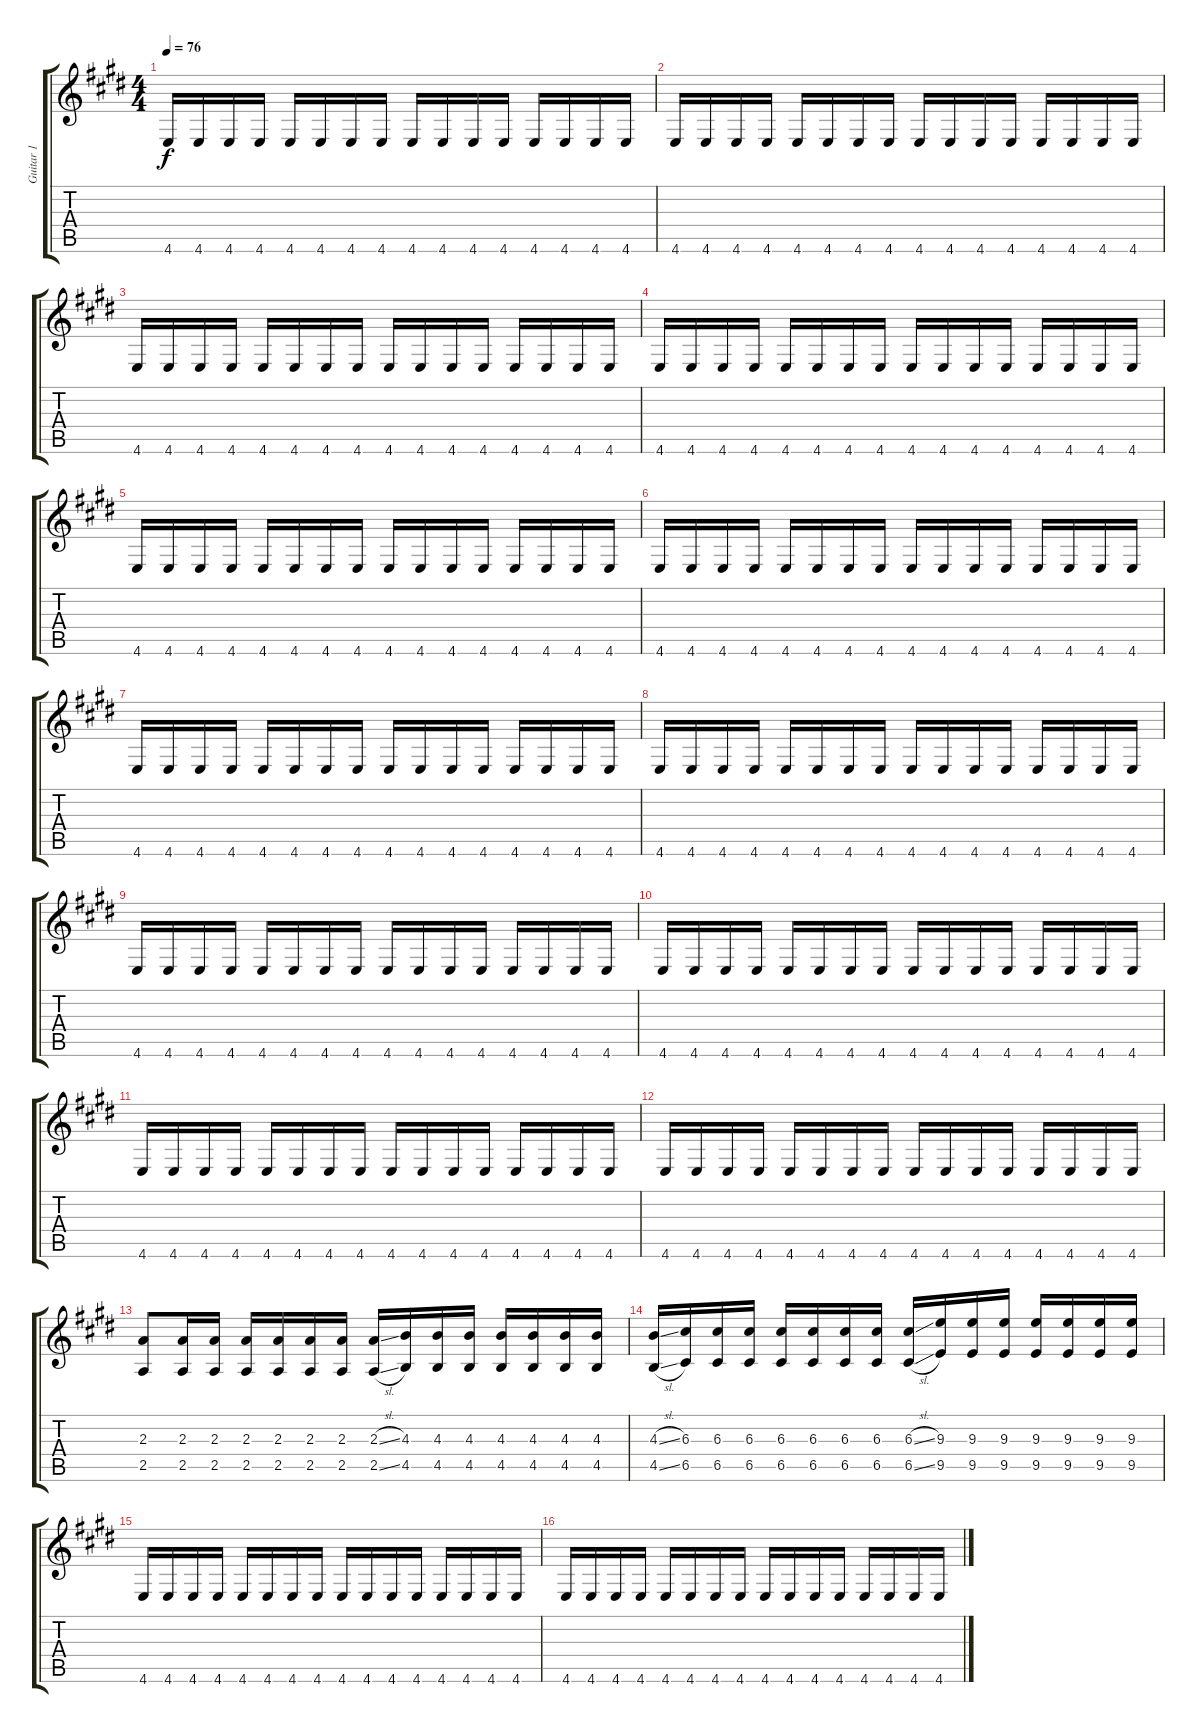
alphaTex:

\track ("Guitar 1" "Guitar 1") {instrument distortionguitar}
\staff {score tabs}
\tuning (E4 C4 G3 C3 G2 C2) {hide}
\ts (4 4)
\tempo 76
\clef g2
\ks e
4.6.16{dy f} 4.6.16 4.6.16 4.6.16 4.6.16 4.6.16 4.6.16 4.6.16 4.6.16 4.6.16 4.6.16 4.6.16 4.6.16 4.6.16 4.6.16 4.6.16 |
4.6.16 4.6.16 4.6.16 4.6.16 4.6.16 4.6.16 4.6.16 4.6.16 4.6.16 4.6.16 4.6.16 4.6.16 4.6.16 4.6.16 4.6.16 4.6.16 |
4.6.16 4.6.16 4.6.16 4.6.16 4.6.16 4.6.16 4.6.16 4.6.16 4.6.16 4.6.16 4.6.16 4.6.16 4.6.16 4.6.16 4.6.16 4.6.16 |
4.6.16 4.6.16 4.6.16 4.6.16 4.6.16 4.6.16 4.6.16 4.6.16 4.6.16 4.6.16 4.6.16 4.6.16 4.6.16 4.6.16 4.6.16 4.6.16 |
4.6.16 4.6.16 4.6.16 4.6.16 4.6.16 4.6.16 4.6.16 4.6.16 4.6.16 4.6.16 4.6.16 4.6.16 4.6.16 4.6.16 4.6.16 4.6.16 |
4.6.16 4.6.16 4.6.16 4.6.16 4.6.16 4.6.16 4.6.16 4.6.16 4.6.16 4.6.16 4.6.16 4.6.16 4.6.16 4.6.16 4.6.16 4.6.16 |
4.6.16 4.6.16 4.6.16 4.6.16 4.6.16 4.6.16 4.6.16 4.6.16 4.6.16 4.6.16 4.6.16 4.6.16 4.6.16 4.6.16 4.6.16 4.6.16 |
4.6.16 4.6.16 4.6.16 4.6.16 4.6.16 4.6.16 4.6.16 4.6.16 4.6.16 4.6.16 4.6.16 4.6.16 4.6.16 4.6.16 4.6.16 4.6.16 |
4.6.16 4.6.16 4.6.16 4.6.16 4.6.16 4.6.16 4.6.16 4.6.16 4.6.16 4.6.16 4.6.16 4.6.16 4.6.16 4.6.16 4.6.16 4.6.16 |
4.6.16 4.6.16 4.6.16 4.6.16 4.6.16 4.6.16 4.6.16 4.6.16 4.6.16 4.6.16 4.6.16 4.6.16 4.6.16 4.6.16 4.6.16 4.6.16 |
4.6.16 4.6.16 4.6.16 4.6.16 4.6.16 4.6.16 4.6.16 4.6.16 4.6.16 4.6.16 4.6.16 4.6.16 4.6.16 4.6.16 4.6.16 4.6.16 |
4.6.16 4.6.16 4.6.16 4.6.16 4.6.16 4.6.16 4.6.16 4.6.16 4.6.16 4.6.16 4.6.16 4.6.16 4.6.16 4.6.16 4.6.16 4.6.16 |
(2.3 2.5).8 (2.3 2.5).16 (2.3 2.5).16 (2.3 2.5).16 (2.3 2.5).16 (2.3 2.5).16 (2.3 2.5).16 (2.3{sl} 2.5{sl}).16 (4.3 4.5).16 (4.3 4.5).16 (4.3 4.5).16 (4.3 4.5).16 (4.3 4.5).16 (4.3 4.5).16 (4.3 4.5).16 |
(4.3{sl} 4.5{sl}).16 (6.3 6.5).16 (6.3 6.5).16 (6.3 6.5).16 (6.3 6.5).16 (6.3 6.5).16 (6.3 6.5).16 (6.3 6.5).16 (6.3{sl} 6.5{sl}).16 (9.3 9.5).16 (9.3 9.5).16 (9.3 9.5).16 (9.3 9.5).16 (9.3 9.5).16 (9.3 9.5).16 (9.3 9.5).16 |
4.6.16 4.6.16 4.6.16 4.6.16 4.6.16 4.6.16 4.6.16 4.6.16 4.6.16 4.6.16 4.6.16 4.6.16 4.6.16 4.6.16 4.6.16 4.6.16 |
4.6.16 4.6.16 4.6.16 4.6.16 4.6.16 4.6.16 4.6.16 4.6.16 4.6.16 4.6.16 4.6.16 4.6.16 4.6.16 4.6.16 4.6.16 4.6.16
